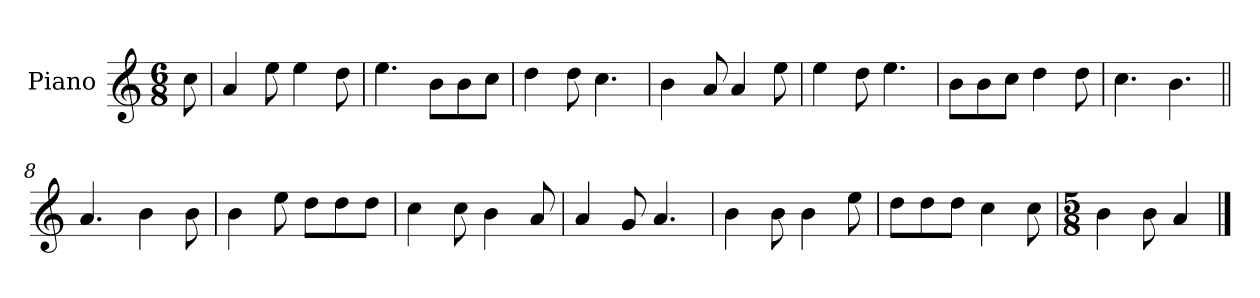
**kern
*part1
*staff1
*I"Piano
*I'Pno.
*clefG2
*k[]
*M6/8
=
8cc\
=1
4a/
8ee\
4ee\
8dd\
=2
4.ee\
8b\L
8b\
8cc\J
=3
4dd\
8dd\
4.cc\
=4
4b\
8a/
4a/
8ee\
=5
4ee\
8dd\
4.ee\
=6
8b\L
8b\
8cc\J
4dd\
8dd\
=7
4.cc\
4.b\
=8||
4.a/
4b\
8b\
=9
4b\
8ee\
8dd\L
8dd\
8dd\J
=10
4cc\
8cc\
4b\
8a/
!!LO:LB:g=z
=11
4a/
8g/
4.a/
=12
4b\
8b\
4b\
8ee\
=13
8dd\L
8dd\
8dd\J
4cc\
8cc\
=14
*M5/8
4b\
8b\
4a/
==
*-
